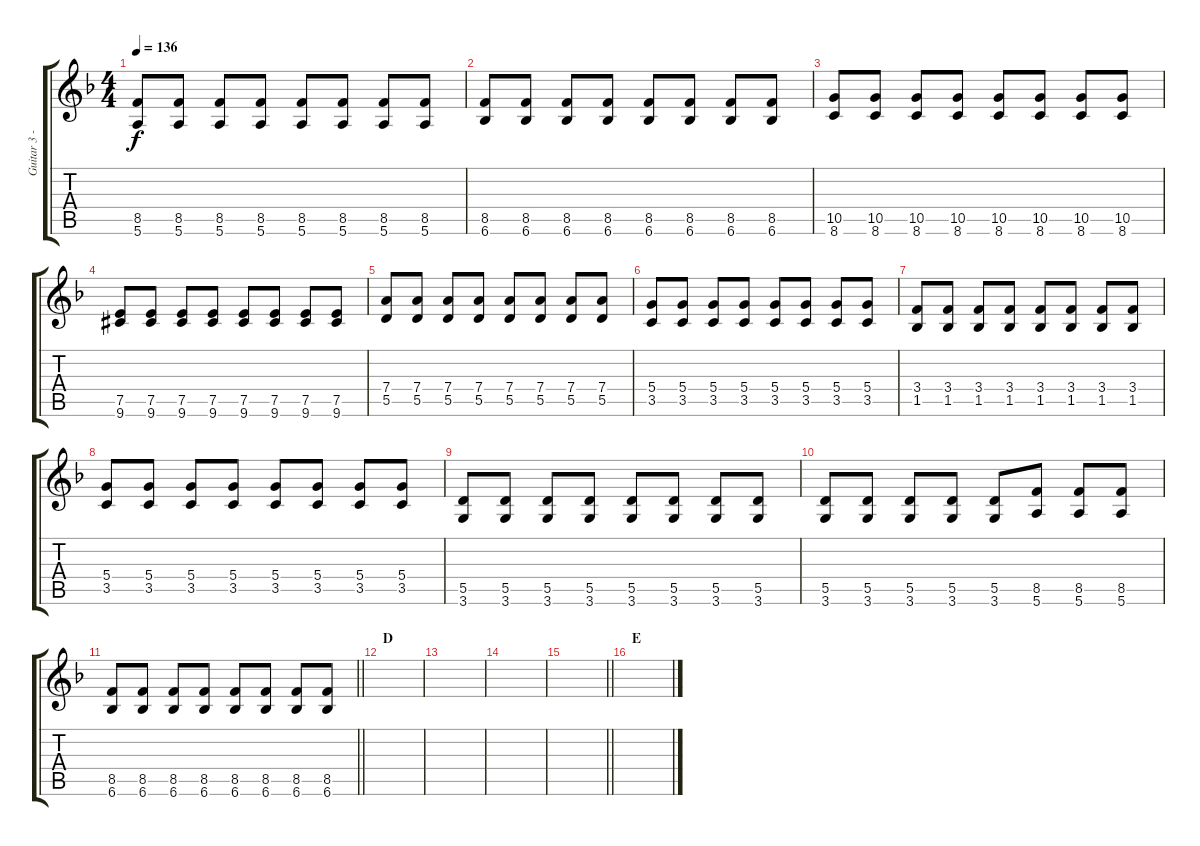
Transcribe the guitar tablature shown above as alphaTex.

\track ("Guitar 3 - Hiroto" "Guitar 3 -") {instrument distortionguitar}
\staff {score tabs}
\tuning (E4 B3 G3 D3 A2 E2) {hide}
\ts (4 4)
\tempo 136
\clef g2
\ks f
(8.5 5.6).8{dy f} (8.5 5.6).8 (8.5 5.6).8 (8.5 5.6).8 (8.5 5.6).8 (8.5 5.6).8 (8.5 5.6).8 (8.5 5.6).8 |
(8.5 6.6).8 (8.5 6.6).8 (8.5 6.6).8 (8.5 6.6).8 (8.5 6.6).8 (8.5 6.6).8 (8.5 6.6).8 (8.5 6.6).8 |
(10.5 8.6).8 (10.5 8.6).8 (10.5 8.6).8 (10.5 8.6).8 (10.5 8.6).8 (10.5 8.6).8 (10.5 8.6).8 (10.5 8.6).8 |
(7.5 9.6{acc #}).8 (7.5 9.6{acc #}).8 (7.5 9.6{acc #}).8 (7.5 9.6{acc #}).8 (7.5 9.6{acc #}).8 (7.5 9.6{acc #}).8 (7.5 9.6{acc #}).8 (7.5 9.6{acc #}).8 |
(7.4 5.5).8 (7.4 5.5).8 (7.4 5.5).8 (7.4 5.5).8 (7.4 5.5).8 (7.4 5.5).8 (7.4 5.5).8 (7.4 5.5).8 |
(5.4 3.5).8 (5.4 3.5).8 (5.4 3.5).8 (5.4 3.5).8 (5.4 3.5).8 (5.4 3.5).8 (5.4 3.5).8 (5.4 3.5).8 |
(3.4 1.5).8 (3.4 1.5).8 (3.4 1.5).8 (3.4 1.5).8 (3.4 1.5).8 (3.4 1.5).8 (3.4 1.5).8 (3.4 1.5).8 |
(5.4 3.5).8 (5.4 3.5).8 (5.4 3.5).8 (5.4 3.5).8 (5.4 3.5).8 (5.4 3.5).8 (5.4 3.5).8 (5.4 3.5).8 |
(5.5 3.6).8 (5.5 3.6).8 (5.5 3.6).8 (5.5 3.6).8 (5.5 3.6).8 (5.5 3.6).8 (5.5 3.6).8 (5.5 3.6).8 |
(5.5 3.6).8 (5.5 3.6).8 (5.5 3.6).8 (5.5 3.6).8 (5.5 3.6).8 (8.5 5.6).8 (8.5 5.6).8 (8.5 5.6).8 |
\barLineRight lightlight
(8.5 6.6).8 (8.5 6.6).8 (8.5 6.6).8 (8.5 6.6).8 (8.5 6.6).8 (8.5 6.6).8 (8.5 6.6).8 (8.5 6.6).8 |
\section ("" "D")
|
|
|
\barLineRight lightlight
|
\section ("" "E")
